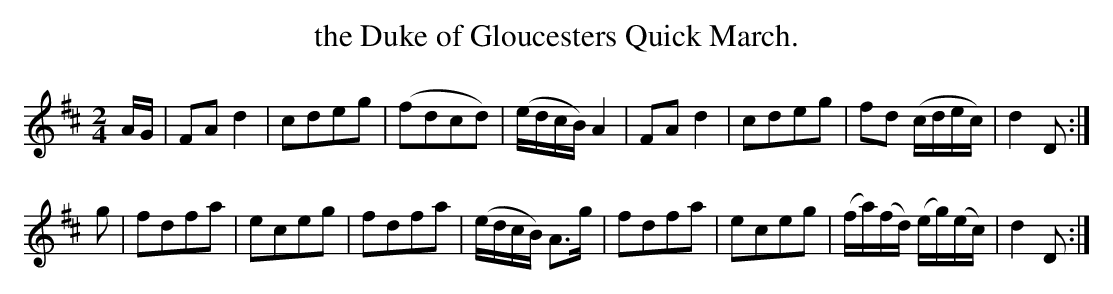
X:1
T:the Duke of Gloucesters Quick March.
M:2/4
L:1/8
K:D
A/G/|FAd2|cdeg|(fdcd)                   |(e/d/c/B/) A2 |\
FAd2|cdeg| fd          (c/d/e/c/)  | d2        D :|
g   |fdfa|eceg| fdfa                    |(e/d/c/B/) A>g|\
fdfa|eceg|(f/a/)(f/d/) (e/g/)(e/c/)| d2        D :|
